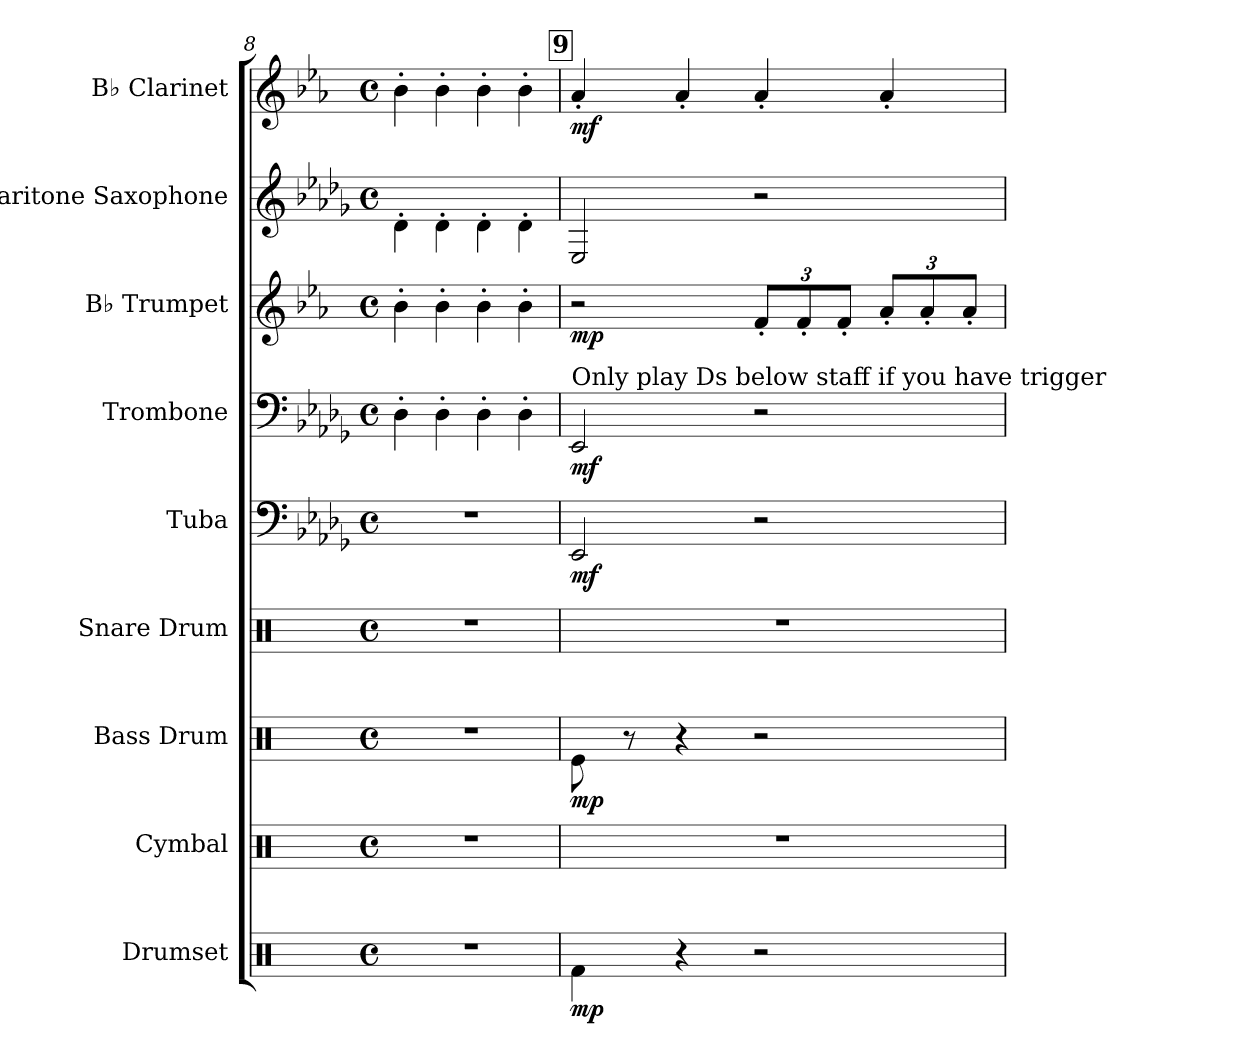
**kern	**dynam	**kern	**kern	**dynam	**kern	**kern	**dynam	**kern	**dynam	**kern	**dynam	**kern	**kern	**dynam
*part9	*part9	*part8	*part7	*part7	*part6	*part5	*part5	*part4	*part4	*part3	*part3	*part2	*part1	*part1
*staff9	*staff9	*staff8	*staff7	*staff7	*staff6	*staff5	*staff5	*staff4	*staff4	*staff3	*staff3	*staff2	*staff1	*staff1
*I"Drumset	*	*I"Cymbal	*I"Bass Drum	*	*I"Snare Drum	*I"Tuba	*	*I"Trombone	*	*I"B♭ Trumpet	*	*I"Baritone Saxophone	*I"B♭ Clarinet	*
*I'Drs.	*	*I'Cym.	*I'B. Dr.	*	*I'Sn. Dr.	*I'Tba.	*	*I'Trb.	*	*I'B♭ Tpt.	*	*I'Bar. Sax.	*I'B♭ Cl.	*
*clefX	*	*clefX	*clefX	*	*clefX	*clefF4	*	*clefF4	*	*clefG2	*	*clefG2	*clefG2	*
*	*	*	*	*	*	*	*	*	*	*ITrd1c2	*	*ITrd12c21	*ITrd1c2	*
*k[]	*	*k[]	*k[]	*	*k[]	*k[b-e-a-d-g-]	*	*k[b-e-a-d-g-]	*	*k[b-e-a-d-g-]	*	*k[b-e-a-d-g-]	*k[b-e-a-d-g-]	*
*M4/4	*	*M4/4	*M4/4	*	*M4/4	*M4/4	*	*M4/4	*	*M4/4	*	*M4/4	*M4/4	*
*met(c)	*	*met(c)	*met(c)	*	*met(c)	*met(c)	*	*met(c)	*	*met(c)	*	*met(c)	*met(c)	*
=8	=8	=8	=8	=8	=8	=8	=8	=8	=8	=8	=8	=8	=8	=8
1r	.	1r	1r	.	1r	1r	.	4D-'\	.	4a-'\	.	4D-'\	4a-'\	.
.	.	.	.	.	.	.	.	4D-'\	.	4a-'\	.	4D-'\	4a-'\	.
.	.	.	.	.	.	.	.	4D-'\	.	4a-'\	.	4D-'\	4a-'\	.
.	.	.	.	.	.	.	.	4D-'\	.	4a-'\	.	4D-'\	4a-'\	.
!!LO:REH:place=s1:a:B:fs=14:t=9
=9	=9	=9	=9	=9	=9	=9	=9	=9	=9	=9	=9	=9	=9	=9
!	!	!	!	!	!	!	!	!LO:TX:a:t=Only play Ds below staff if you have trigger	!	!	!	!	!	!
!	!LO:DY:b	!	!	!LO:DY:b	!	!	!LO:DY:b	!	!LO:DY:b	!	!LO:DY:b	!	!	!LO:DY:b
4Rf\	mp	1r	8Re\	mp	1r	2EE-/	mf	2EE-/	mf	2r	mp	2EE-/	4g-'/	mf
.	.	.	8r	.	.	.	.	.	.	.	.	.	.	.
4r	.	.	4r	.	.	.	.	.	.	.	.	.	4g-'/	.
*	*	*	*	*	*	*	*	*	*	*Xbrackettup	*	*	*	*
2r	.	.	2r	.	.	2r	.	2r	.	12e-'/L	.	2r	4g-'/	.
.	.	.	.	.	.	.	.	.	.	12e-'/	.	.	.	.
.	.	.	.	.	.	.	.	.	.	12e-'/J	.	.	.	.
.	.	.	.	.	.	.	.	.	.	12g-'/L	.	.	4g-'/	.
.	.	.	.	.	.	.	.	.	.	12g-'/	.	.	.	.
.	.	.	.	.	.	.	.	.	.	12g-'/J	.	.	.	.
=	=	=	=	=	=	=	=	=	=	=	=	=	=	=
*-	*-	*-	*-	*-	*-	*-	*-	*-	*-	*-	*-	*-	*-	*-
